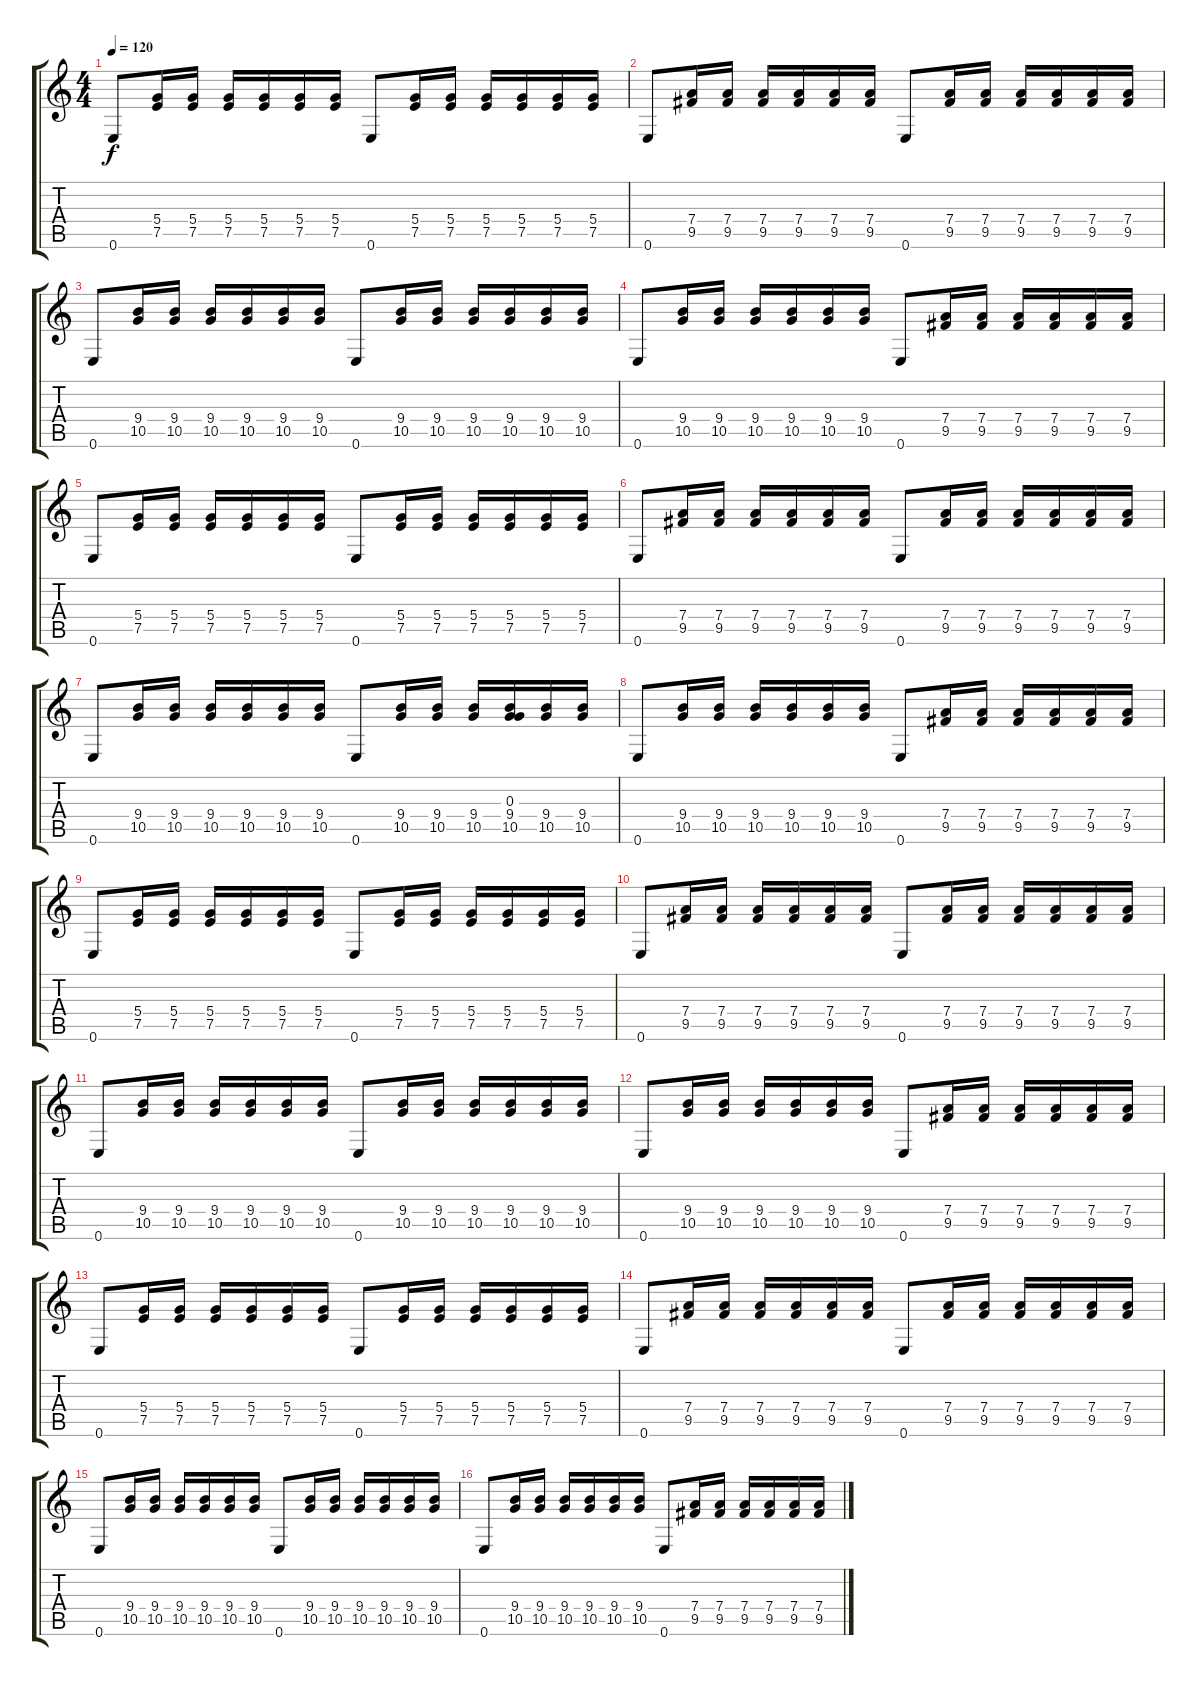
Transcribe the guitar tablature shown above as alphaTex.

\track "" {instrument distortionguitar}
\staff {score tabs}
\tuning (E4 B3 G3 D3 A2 E2) {hide}
\ts (4 4)
\tempo 120
\clef g2
\ks c
0.6.8{dy f} (5.4 7.5).16 (5.4 7.5).16 (5.4 7.5).16 (5.4 7.5).16 (5.4 7.5).16 (5.4 7.5).16 0.6.8 (5.4 7.5).16 (5.4 7.5).16 (5.4 7.5).16 (5.4 7.5).16 (5.4 7.5).16 (5.4 7.5).16 |
0.6.8 (7.4 9.5).16 (7.4 9.5).16 (7.4 9.5).16 (7.4 9.5).16 (7.4 9.5).16 (7.4 9.5).16 0.6.8 (7.4 9.5).16 (7.4 9.5).16 (7.4 9.5).16 (7.4 9.5).16 (7.4 9.5).16 (7.4 9.5).16 |
0.6.8 (9.4 10.5).16 (9.4 10.5).16 (9.4 10.5).16 (9.4 10.5).16 (9.4 10.5).16 (9.4 10.5).16 0.6.8 (9.4 10.5).16 (9.4 10.5).16 (9.4 10.5).16 (9.4 10.5).16 (9.4 10.5).16 (9.4 10.5).16 |
0.6.8 (9.4 10.5).16 (9.4 10.5).16 (9.4 10.5).16 (9.4 10.5).16 (9.4 10.5).16 (9.4 10.5).16 0.6.8 (7.4 9.5).16 (7.4 9.5).16 (7.4 9.5).16 (7.4 9.5).16 (7.4 9.5).16 (7.4 9.5).16 |
0.6.8 (5.4 7.5).16 (5.4 7.5).16 (5.4 7.5).16 (5.4 7.5).16 (5.4 7.5).16 (5.4 7.5).16 0.6.8 (5.4 7.5).16 (5.4 7.5).16 (5.4 7.5).16 (5.4 7.5).16 (5.4 7.5).16 (5.4 7.5).16 |
0.6.8 (7.4 9.5).16 (7.4 9.5).16 (7.4 9.5).16 (7.4 9.5).16 (7.4 9.5).16 (7.4 9.5).16 0.6.8 (7.4 9.5).16 (7.4 9.5).16 (7.4 9.5).16 (7.4 9.5).16 (7.4 9.5).16 (7.4 9.5).16 |
0.6.8 (9.4 10.5).16 (9.4 10.5).16 (9.4 10.5).16 (9.4 10.5).16 (9.4 10.5).16 (9.4 10.5).16 0.6.8 (9.4 10.5).16 (9.4 10.5).16 (9.4 10.5).16 (0.3 9.4 10.5).16 (9.4 10.5).16 (9.4 10.5).16 |
0.6.8 (9.4 10.5).16 (9.4 10.5).16 (9.4 10.5).16 (9.4 10.5).16 (9.4 10.5).16 (9.4 10.5).16 0.6.8 (7.4 9.5).16 (7.4 9.5).16 (7.4 9.5).16 (7.4 9.5).16 (7.4 9.5).16 (7.4 9.5).16 |
0.6.8 (5.4 7.5).16 (5.4 7.5).16 (5.4 7.5).16 (5.4 7.5).16 (5.4 7.5).16 (5.4 7.5).16 0.6.8 (5.4 7.5).16 (5.4 7.5).16 (5.4 7.5).16 (5.4 7.5).16 (5.4 7.5).16 (5.4 7.5).16 |
0.6.8 (7.4 9.5).16 (7.4 9.5).16 (7.4 9.5).16 (7.4 9.5).16 (7.4 9.5).16 (7.4 9.5).16 0.6.8 (7.4 9.5).16 (7.4 9.5).16 (7.4 9.5).16 (7.4 9.5).16 (7.4 9.5).16 (7.4 9.5).16 |
0.6.8 (9.4 10.5).16 (9.4 10.5).16 (9.4 10.5).16 (9.4 10.5).16 (9.4 10.5).16 (9.4 10.5).16 0.6.8 (9.4 10.5).16 (9.4 10.5).16 (9.4 10.5).16 (9.4 10.5).16 (9.4 10.5).16 (9.4 10.5).16 |
0.6.8 (9.4 10.5).16 (9.4 10.5).16 (9.4 10.5).16 (9.4 10.5).16 (9.4 10.5).16 (9.4 10.5).16 0.6.8 (7.4 9.5).16 (7.4 9.5).16 (7.4 9.5).16 (7.4 9.5).16 (7.4 9.5).16 (7.4 9.5).16 |
0.6.8 (5.4 7.5).16 (5.4 7.5).16 (5.4 7.5).16 (5.4 7.5).16 (5.4 7.5).16 (5.4 7.5).16 0.6.8 (5.4 7.5).16 (5.4 7.5).16 (5.4 7.5).16 (5.4 7.5).16 (5.4 7.5).16 (5.4 7.5).16 |
0.6.8 (7.4 9.5).16 (7.4 9.5).16 (7.4 9.5).16 (7.4 9.5).16 (7.4 9.5).16 (7.4 9.5).16 0.6.8 (7.4 9.5).16 (7.4 9.5).16 (7.4 9.5).16 (7.4 9.5).16 (7.4 9.5).16 (7.4 9.5).16 |
0.6.8 (9.4 10.5).16 (9.4 10.5).16 (9.4 10.5).16 (9.4 10.5).16 (9.4 10.5).16 (9.4 10.5).16 0.6.8 (9.4 10.5).16 (9.4 10.5).16 (9.4 10.5).16 (9.4 10.5).16 (9.4 10.5).16 (9.4 10.5).16 |
0.6.8 (9.4 10.5).16 (9.4 10.5).16 (9.4 10.5).16 (9.4 10.5).16 (9.4 10.5).16 (9.4 10.5).16 0.6.8 (7.4 9.5).16 (7.4 9.5).16 (7.4 9.5).16 (7.4 9.5).16 (7.4 9.5).16 (7.4 9.5).16
